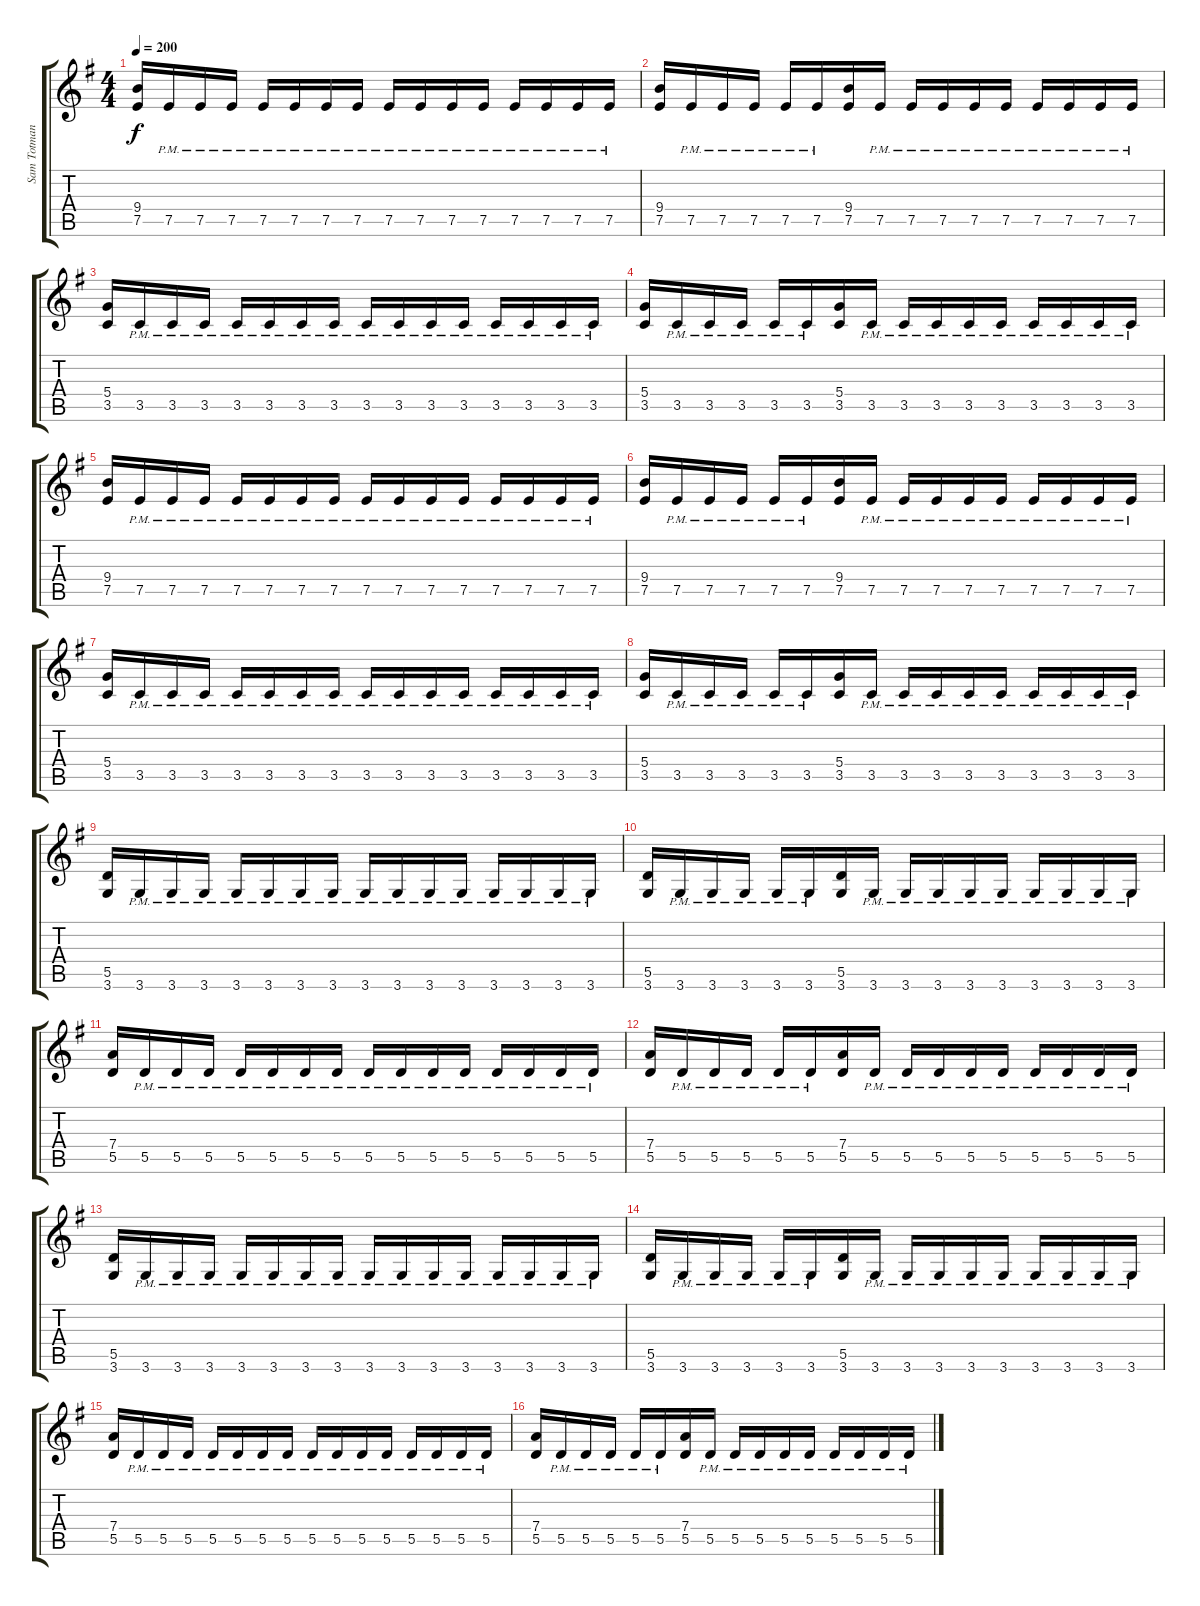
\track ("Sam Totman" "Sam Totman") {instrument distortionguitar}
\staff {score tabs}
\tuning (E4 B3 G3 D3 A2 E2) {hide}
\ts (4 4)
\tempo 200
\clef g2
\ks g
(9.4 7.5).16{dy f} 7.5{pm}.16 7.5{pm}.16 7.5{pm}.16 7.5{pm}.16 7.5{pm}.16 7.5{pm}.16 7.5{pm}.16 7.5{pm}.16 7.5{pm}.16 7.5{pm}.16 7.5{pm}.16 7.5{pm}.16 7.5{pm}.16 7.5{pm}.16 7.5{pm}.16 |
(9.4 7.5).16 7.5{pm}.16 7.5{pm}.16 7.5{pm}.16 7.5{pm}.16 7.5{pm}.16 (9.4 7.5).16 7.5{pm}.16 7.5{pm}.16 7.5{pm}.16 7.5{pm}.16 7.5{pm}.16 7.5{pm}.16 7.5{pm}.16 7.5{pm}.16 7.5{pm}.16 |
(5.4 3.5).16 3.5{pm}.16 3.5{pm}.16 3.5{pm}.16 3.5{pm}.16 3.5{pm}.16 3.5{pm}.16 3.5{pm}.16 3.5{pm}.16 3.5{pm}.16 3.5{pm}.16 3.5{pm}.16 3.5{pm}.16 3.5{pm}.16 3.5{pm}.16 3.5{pm}.16 |
(5.4 3.5).16 3.5{pm}.16 3.5{pm}.16 3.5{pm}.16 3.5{pm}.16 3.5{pm}.16 (5.4 3.5).16 3.5{pm}.16 3.5{pm}.16 3.5{pm}.16 3.5{pm}.16 3.5{pm}.16 3.5{pm}.16 3.5{pm}.16 3.5{pm}.16 3.5{pm}.16 |
(9.4 7.5).16 7.5{pm}.16 7.5{pm}.16 7.5{pm}.16 7.5{pm}.16 7.5{pm}.16 7.5{pm}.16 7.5{pm}.16 7.5{pm}.16 7.5{pm}.16 7.5{pm}.16 7.5{pm}.16 7.5{pm}.16 7.5{pm}.16 7.5{pm}.16 7.5{pm}.16 |
(9.4 7.5).16 7.5{pm}.16 7.5{pm}.16 7.5{pm}.16 7.5{pm}.16 7.5{pm}.16 (9.4 7.5).16 7.5{pm}.16 7.5{pm}.16 7.5{pm}.16 7.5{pm}.16 7.5{pm}.16 7.5{pm}.16 7.5{pm}.16 7.5{pm}.16 7.5{pm}.16 |
(5.4 3.5).16 3.5{pm}.16 3.5{pm}.16 3.5{pm}.16 3.5{pm}.16 3.5{pm}.16 3.5{pm}.16 3.5{pm}.16 3.5{pm}.16 3.5{pm}.16 3.5{pm}.16 3.5{pm}.16 3.5{pm}.16 3.5{pm}.16 3.5{pm}.16 3.5{pm}.16 |
(5.4 3.5).16 3.5{pm}.16 3.5{pm}.16 3.5{pm}.16 3.5{pm}.16 3.5{pm}.16 (5.4 3.5).16 3.5{pm}.16 3.5{pm}.16 3.5{pm}.16 3.5{pm}.16 3.5{pm}.16 3.5{pm}.16 3.5{pm}.16 3.5{pm}.16 3.5{pm}.16 |
(5.5 3.6).16 3.6{pm}.16 3.6{pm}.16 3.6{pm}.16 3.6{pm}.16 3.6{pm}.16 3.6{pm}.16 3.6{pm}.16 3.6{pm}.16 3.6{pm}.16 3.6{pm}.16 3.6{pm}.16 3.6{pm}.16 3.6{pm}.16 3.6{pm}.16 3.6{pm}.16 |
(5.5 3.6).16 3.6{pm}.16 3.6{pm}.16 3.6{pm}.16 3.6{pm}.16 3.6{pm}.16 (5.5 3.6).16 3.6{pm}.16 3.6{pm}.16 3.6{pm}.16 3.6{pm}.16 3.6{pm}.16 3.6{pm}.16 3.6{pm}.16 3.6{pm}.16 3.6{pm}.16 |
(7.4 5.5).16 5.5{pm}.16 5.5{pm}.16 5.5{pm}.16 5.5{pm}.16 5.5{pm}.16 5.5{pm}.16 5.5{pm}.16 5.5{pm}.16 5.5{pm}.16 5.5{pm}.16 5.5{pm}.16 5.5{pm}.16 5.5{pm}.16 5.5{pm}.16 5.5{pm}.16 |
(7.4 5.5).16 5.5{pm}.16 5.5{pm}.16 5.5{pm}.16 5.5{pm}.16 5.5{pm}.16 (7.4 5.5).16 5.5{pm}.16 5.5{pm}.16 5.5{pm}.16 5.5{pm}.16 5.5{pm}.16 5.5{pm}.16 5.5{pm}.16 5.5{pm}.16 5.5{pm}.16 |
(5.5 3.6).16 3.6{pm}.16 3.6{pm}.16 3.6{pm}.16 3.6{pm}.16 3.6{pm}.16 3.6{pm}.16 3.6{pm}.16 3.6{pm}.16 3.6{pm}.16 3.6{pm}.16 3.6{pm}.16 3.6{pm}.16 3.6{pm}.16 3.6{pm}.16 3.6{pm}.16 |
(5.5 3.6).16 3.6{pm}.16 3.6{pm}.16 3.6{pm}.16 3.6{pm}.16 3.6{pm}.16 (5.5 3.6).16 3.6{pm}.16 3.6{pm}.16 3.6{pm}.16 3.6{pm}.16 3.6{pm}.16 3.6{pm}.16 3.6{pm}.16 3.6{pm}.16 3.6{pm}.16 |
(7.4 5.5).16 5.5{pm}.16 5.5{pm}.16 5.5{pm}.16 5.5{pm}.16 5.5{pm}.16 5.5{pm}.16 5.5{pm}.16 5.5{pm}.16 5.5{pm}.16 5.5{pm}.16 5.5{pm}.16 5.5{pm}.16 5.5{pm}.16 5.5{pm}.16 5.5{pm}.16 |
(7.4 5.5).16 5.5{pm}.16 5.5{pm}.16 5.5{pm}.16 5.5{pm}.16 5.5{pm}.16 (7.4 5.5).16 5.5{pm}.16 5.5{pm}.16 5.5{pm}.16 5.5{pm}.16 5.5{pm}.16 5.5{pm}.16 5.5{pm}.16 5.5{pm}.16 5.5{pm}.16
